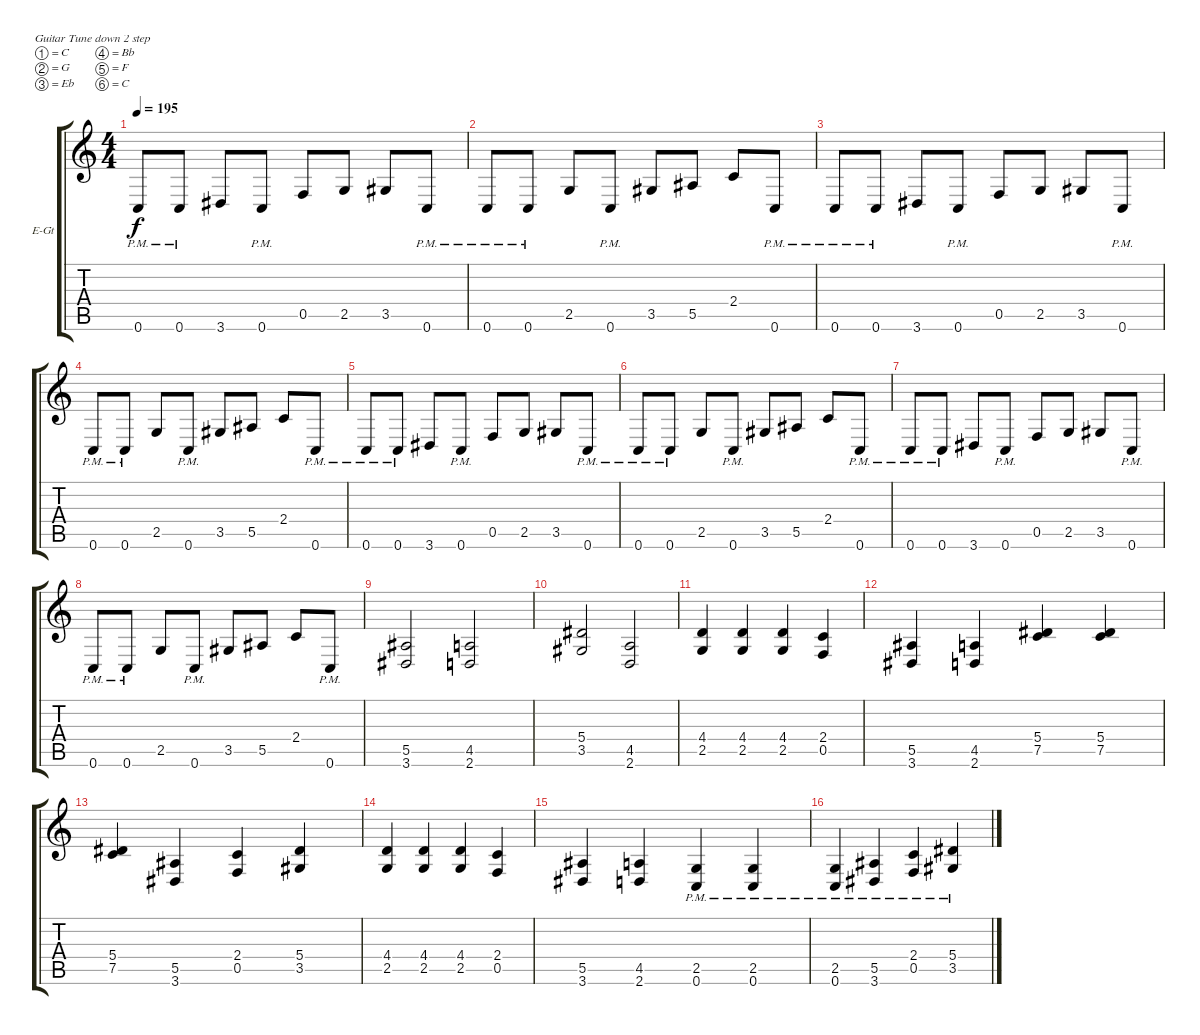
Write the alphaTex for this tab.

\defaultSystemsLayout 4
\bracketExtendMode groupsimilarinstruments
\firstSystemTrackNameOrientation horizontal
\otherSystemsTrackNameOrientation horizontal
\track ("Electric Guitar" "E-Gt") {instrument distortionguitar}
\staff {score tabs}
\tuning (C4 G3 Eb3 Bb2 F2 C2)
\ts (4 4)
\tempo 195
\clef g2
\ks c
0.6{pm}.8{dy f} 0.6{pm}.8 3.6.8 0.6{pm}.8 0.5.8 2.5.8 3.5.8 0.6{pm}.8 |
0.6{pm}.8 0.6{pm}.8 2.5.8 0.6{pm}.8 3.5.8 5.5.8 2.4.8 0.6{pm}.8 |
0.6{pm}.8 0.6{pm}.8 3.6.8 0.6{pm}.8 0.5.8 2.5.8 3.5.8 0.6{pm}.8 |
0.6{pm}.8 0.6{pm}.8 2.5.8 0.6{pm}.8 3.5.8 5.5.8 2.4.8 0.6{pm}.8 |
0.6{pm}.8 0.6{pm}.8 3.6.8 0.6{pm}.8 0.5.8 2.5.8 3.5.8 0.6{pm}.8 |
0.6{pm}.8 0.6{pm}.8 2.5.8 0.6{pm}.8 3.5.8 5.5.8 2.4.8 0.6{pm}.8 |
0.6{pm}.8 0.6{pm}.8 3.6.8 0.6{pm}.8 0.5.8 2.5.8 3.5.8 0.6{pm}.8 |
0.6{pm}.8 0.6{pm}.8 2.5.8 0.6{pm}.8 3.5.8 5.5.8 2.4.8 0.6{pm}.8 |
(5.5 3.6).2 (4.5 2.6).2 |
(3.5 5.4).2 (2.6 4.5).2 |
(2.5 4.4).4 (2.5 4.4).4 (2.5 4.4).4 (0.5 2.4).4 |
(3.6 5.5).4 (2.6 4.5).4 (7.5 5.4).4 (7.5 5.4).4 |
(7.5 5.4).4 (3.6 5.5).4 (0.5 2.4).4 (3.5 5.4).4 |
(2.5 4.4).4 (2.5 4.4).4 (2.5 4.4).4 (0.5 2.4).4 |
(3.6 5.5).4 (2.6 4.5).4 (0.6{pm} 2.5{pm}).4 (0.6{pm} 2.5{pm}).4 |
(0.6{pm} 2.5{pm}).4 (3.6{pm} 5.5{pm}).4 (0.5{pm} 2.4{pm}).4 (3.5{pm} 5.4{pm}).4
